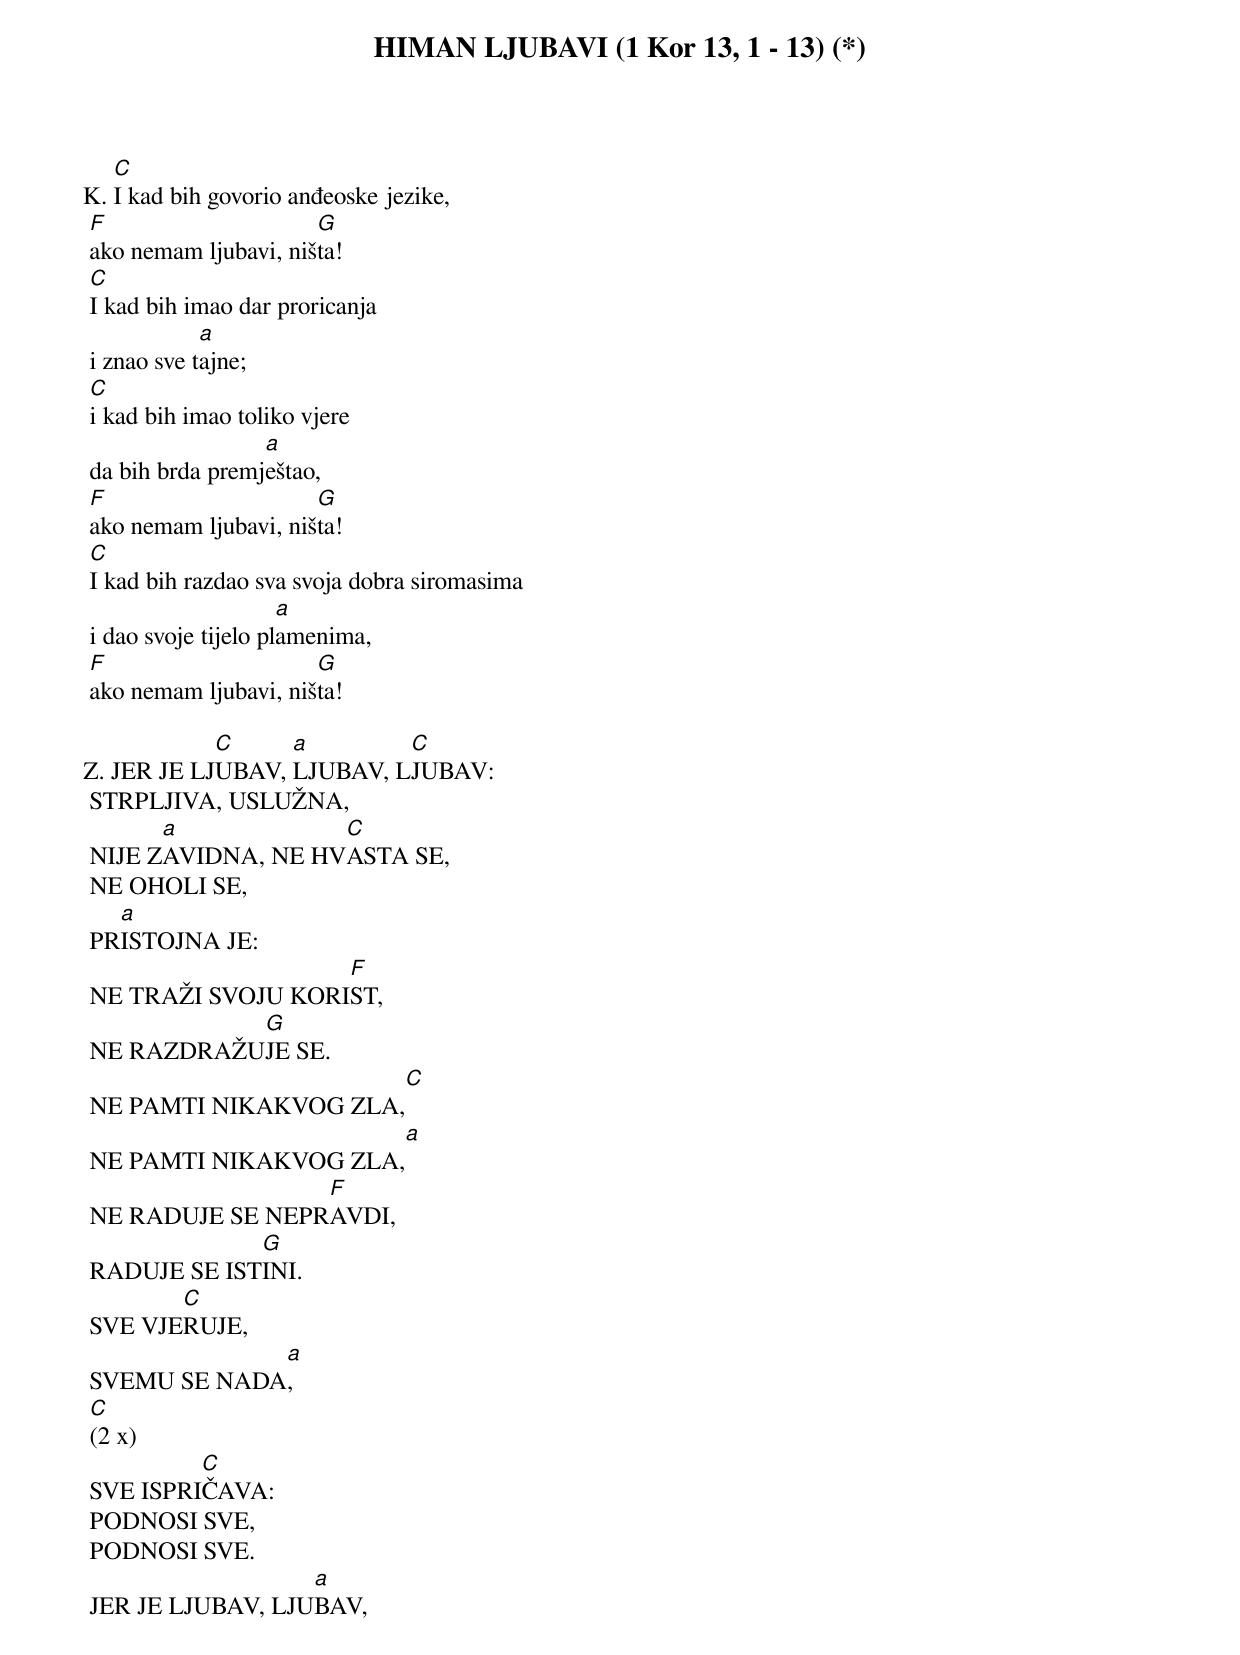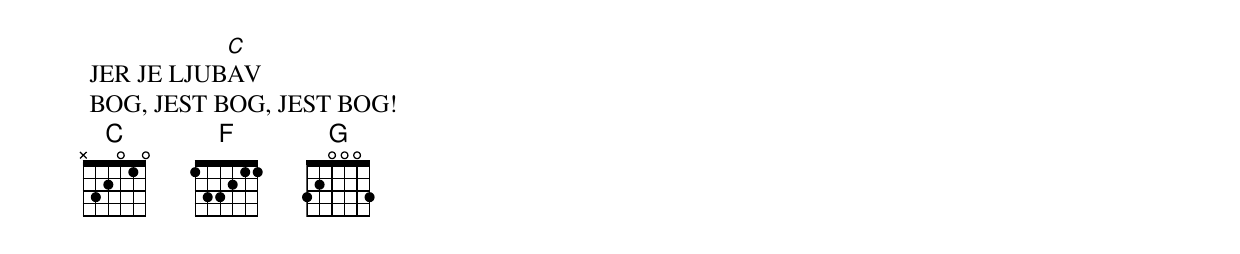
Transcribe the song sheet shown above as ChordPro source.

{title: HIMAN LJUBAVI (1 Kor 13, 1 - 13) (*)}

K.	[C]I kad bih govorio anđeoske jezike,
	[F]ako nemam ljubavi, niš[G]ta!
	[C]I kad bih imao dar proricanja
	i znao sve t[a]ajne;
	[C]i kad bih imao toliko vjere
	da bih brda premj[a]eštao,
	[F]ako nemam ljubavi, niš[G]ta!
	[C]I kad bih razdao sva svoja dobra siromasima
	i dao svoje tijelo pl[a]amenima,
	[F]ako nemam ljubavi, niš[G]ta!

Z.	JER JE LJ[C]UBAV, [a]LJUBAV, L[C]JUBAV:
	STRPLJIVA, USLUŽNA,
	NIJE Z[a]AVIDNA, NE HV[C]ASTA SE,
	NE OHOLI SE,
	PR[a]ISTOJNA JE:
	NE TRAŽI SVOJU KORI[F]ST,
	NE RAZDRAŽU[G]JE SE.
	NE PAMTI NIKAKVOG ZLA,[C]
	NE PAMTI NIKAKVOG ZLA,[a]
	NE RADUJE SE NEPR[F]AVDI,
	RADUJE SE IST[G]INI.
	SVE VJE[C]RUJE,
	SVEMU SE NADA[a],
	[C](2 x)
	SVE ISPRI[C]ČAVA:
	PODNOSI SVE,
	PODNOSI SVE.
	JER JE LJUBAV, LJU[a]BAV,
	JER JE LJUB[C]AV
	BOG, JEST BOG, JEST BOG!
